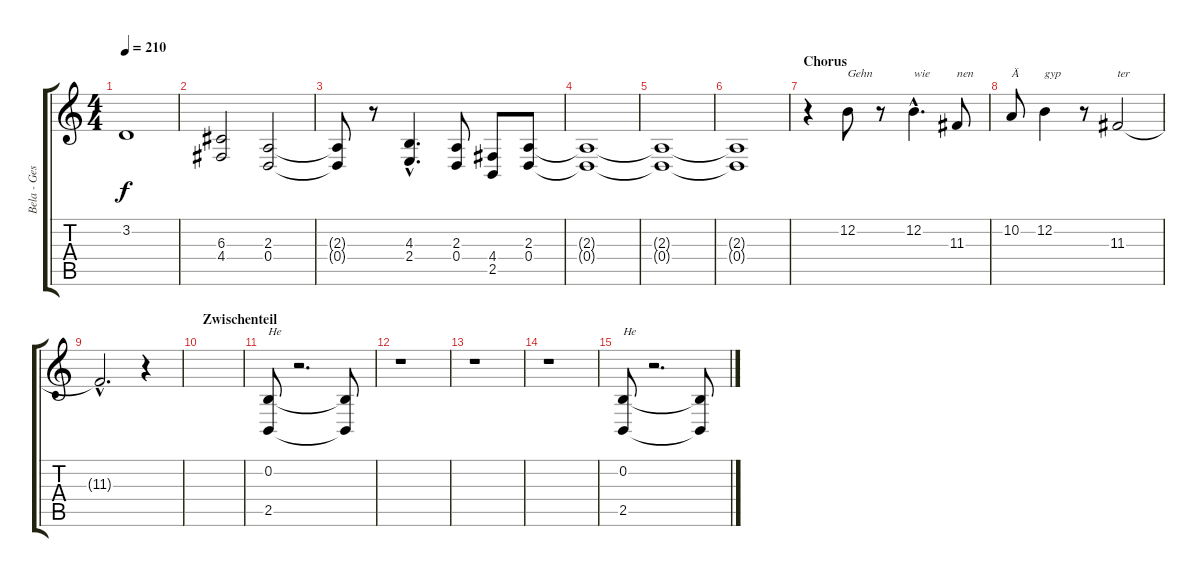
\track ("Bela - Gesang" "Bela - Ges") {instrument bassoon}
\staff {score tabs}
\tuning (E4 B3 G3 D3 A2 E2) {hide}
\ts (4 4)
\tempo 210
\clef g2
\ks c
3.2.1{dy f} |
(6.3 4.4).2 (2.3 0.4).2 |
(2.3{t} 0.4{t}).8 r.8 (4.3{hac} 2.4{hac}).4{d} (2.3 0.4).8 (4.4 2.5).8 (2.3 0.4).8 |
(2.3{t} 0.4{t}).1 |
(2.3{t} 0.4{t}).1 |
(2.3{t} 0.4{t}).1 |
\section ("" "Chorus")
r.4 12.2.8{txt "Gehn"} r.8 12.2{hac}.4{d txt "wie"} 11.3.8{txt "nen"} |
10.2.8{txt "Ä"} 12.2.4{txt "gyp"} r.8 11.3.2{txt "ter"} |
11.3{hac t}.2{d} r.4 |
\section ("" "Zwischenteil")
|
(0.2 2.5).8{txt "He"} r.2{d} (0.2{t} 2.5{t}).8 |
r.1 |
r.1 |
r.1 |
(0.2 2.5).8{txt "He"} r.2{d} (0.2{t} 2.5{t}).8
